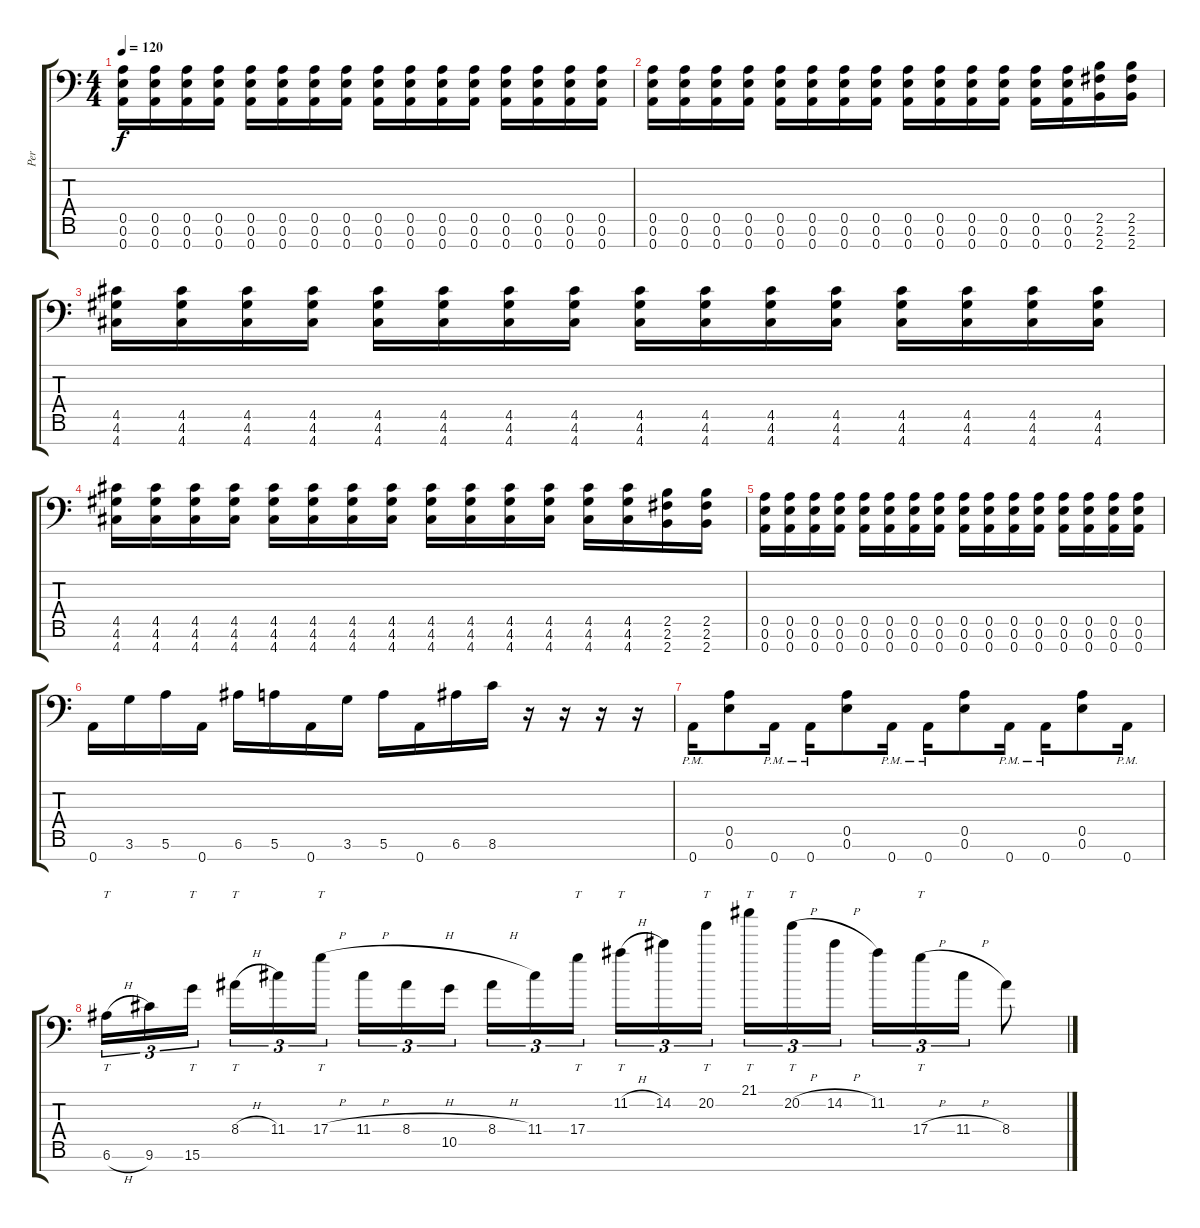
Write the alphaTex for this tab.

\track ("Per" "Per") {instrument distortionguitar}
\staff {score tabs}
\tuning (E4 B3 G3 D3 A2 E2 A1) {hide}
\ts (4 4)
\tempo 120
\clef f4
\ks c
(0.5 0.6 0.7).16{dy f} (0.5 0.6 0.7).16 (0.5 0.6 0.7).16 (0.5 0.6 0.7).16 (0.5 0.6 0.7).16 (0.5 0.6 0.7).16 (0.5 0.6 0.7).16 (0.5 0.6 0.7).16 (0.5 0.6 0.7).16 (0.5 0.6 0.7).16 (0.5 0.6 0.7).16 (0.5 0.6 0.7).16 (0.5 0.6 0.7).16 (0.5 0.6 0.7).16 (0.5 0.6 0.7).16 (0.5 0.6 0.7).16 |
(0.5 0.6 0.7).16 (0.5 0.6 0.7).16 (0.5 0.6 0.7).16 (0.5 0.6 0.7).16 (0.5 0.6 0.7).16 (0.5 0.6 0.7).16 (0.5 0.6 0.7).16 (0.5 0.6 0.7).16 (0.5 0.6 0.7).16 (0.5 0.6 0.7).16 (0.5 0.6 0.7).16 (0.5 0.6 0.7).16 (0.5 0.6 0.7).16 (0.5 0.6 0.7).16 (2.5 2.6 2.7).16 (2.5 2.6 2.7).16 |
(4.5 4.6 4.7).16 (4.5 4.6 4.7).16 (4.5 4.6 4.7).16 (4.5 4.6 4.7).16 (4.5 4.6 4.7).16 (4.5 4.6 4.7).16 (4.5 4.6 4.7).16 (4.5 4.6 4.7).16 (4.5 4.6 4.7).16 (4.5 4.6 4.7).16 (4.5 4.6 4.7).16 (4.5 4.6 4.7).16 (4.5 4.6 4.7).16 (4.5 4.6 4.7).16 (4.5 4.6 4.7).16 (4.5 4.6 4.7).16 |
(4.5 4.6 4.7).16 (4.5 4.6 4.7).16 (4.5 4.6 4.7).16 (4.5 4.6 4.7).16 (4.5 4.6 4.7).16 (4.5 4.6 4.7).16 (4.5 4.6 4.7).16 (4.5 4.6 4.7).16 (4.5 4.6 4.7).16 (4.5 4.6 4.7).16 (4.5 4.6 4.7).16 (4.5 4.6 4.7).16 (4.5 4.6 4.7).16 (4.5 4.6 4.7).16 (2.5 2.6 2.7).16 (2.5 2.6 2.7).16 |
(0.5 0.6 0.7).16 (0.5 0.6 0.7).16 (0.5 0.6 0.7).16 (0.5 0.6 0.7).16 (0.5 0.6 0.7).16 (0.5 0.6 0.7).16 (0.5 0.6 0.7).16 (0.5 0.6 0.7).16 (0.5 0.6 0.7).16 (0.5 0.6 0.7).16 (0.5 0.6 0.7).16 (0.5 0.6 0.7).16 (0.5 0.6 0.7).16 (0.5 0.6 0.7).16 (0.5 0.6 0.7).16 (0.5 0.6 0.7).16 |
0.7.16 3.6.16 5.6.16 0.7.16 6.6.16 5.6.16 0.7.16 3.6.16 5.6.16 0.7.16 6.6.16 8.6.16 r.16 r.16 r.16 r.16 |
0.7{pm}.16 (0.5 0.6).8 0.7{pm}.16 0.7{pm}.16 (0.5 0.6).8 0.7{pm}.16 0.7{pm}.16 (0.5 0.6).8 0.7{pm}.16 0.7{pm}.16 (0.5 0.6).8 0.7{pm}.16 |
6.6{h}.16{tt tu (3 2)} 9.6.16{tu (3 2)} 15.6.16{tt tu (3 2)} 8.4{h}.16{tt tu (3 2)} 11.4.16{tu (3 2)} 17.4{h}.16{tt tu (3 2)} 11.4{h}.16{tu (3 2)} 8.4{h}.16{tu (3 2)} 10.5.16{tu (3 2)} 8.4{h}.16{tu (3 2)} 11.4.16{tu (3 2)} 17.4.16{tt tu (3 2)} 11.2{h}.16{tt tu (3 2)} 14.2.16{tu (3 2)} 20.2.16{tt tu (3 2)} 21.1.16{tt tu (3 2)} 20.2{h}.16{tt tu (3 2)} 14.2{h}.16{tu (3 2)} 11.2.16{tu (3 2)} 17.4{h}.16{tt tu (3 2)} 11.4{h}.16{tu (3 2)} 8.4.8
